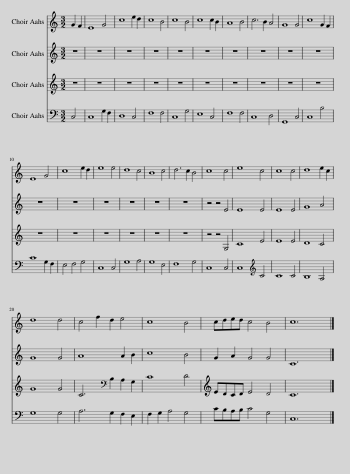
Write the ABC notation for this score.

X:1
%%score 1 2 3 4
L:1/8
M:3/2
I:linebreak $
K:C
V:1 treble
V:2 treble
V:3 treble
V:4 bass
V:1
 G2 F2 | E8 G4 | c8 e2 d2 | c8 B4 | c8 B4 | %5
 c8 c2 B2 | A8 B4 | c6 B2 A4 | G8 G4 | c8 G2 F2 |$ %10
 E8 G4 | c8 e2 d2 | e8 e4 | d8 c4 | B8 c4 | %15
 d6 c2 B4 | c8 c4 | e8 c4 | c8 c4 | d8 e2 c2 |$ %20
 d8 d4 | c4 f2 d2 e4 | c8 B4 | cded c4 B4 | c12 |] %25
V:2
 z4 | z12 | z12 | z12 | z12 | %5
 z12 | z12 | z12 | z12 | z12 |$ %10
 z12 | z12 | z12 | z12 | z12 | %15
 z12 | z4 z4 E4 | E8 E4 | E8 E4 | G8 A4 |$ %20
 G8 G4 | A8 A2 B2 | c8 B4 | G2 A2 G4 G4 | C12 |] %25
V:3
 z4 | z12 | z12 | z12 | z12 | %5
 z12 | z12 | z12 | z12 | z12 |$ %10
 z12 | z12 | z12 | z12 | z12 | %15
 z12 | z4 z4 G,4 | C8 E4 | E8 E4 | D8 C4 |$ %20
 G8 G4 | C6[K:bass] B,2 A,2 G,2 | C8 D4 | EDCD E4 D4 | C12 |] %25
V:4
 C,4 | C,8 G,2 F,2 | D,8 C,4 | F,8 F,4 | C,8 G,4 | %5
 E,8 C,4 | F,8 F,4 | C,8 D,4 | G,,8 C,4 | C,8 B,4 |$ %10
 C8 G,2 F,2 | E,4 F,4 G,4 | C,8 C,4 | G,8 A,4 | G,8 E,4 | %15
 F,8 G,4 | C,8 C,4 | C,8[K:treble] C4 | C8 C4 | B,8 A,4 |$ %20
 G,8 G,4 | A,6 G,2 F,2 E,2 | F,2 G,2 A,4 G,4 | CB,A,B, C4 G,4 | C,12 |] %25
